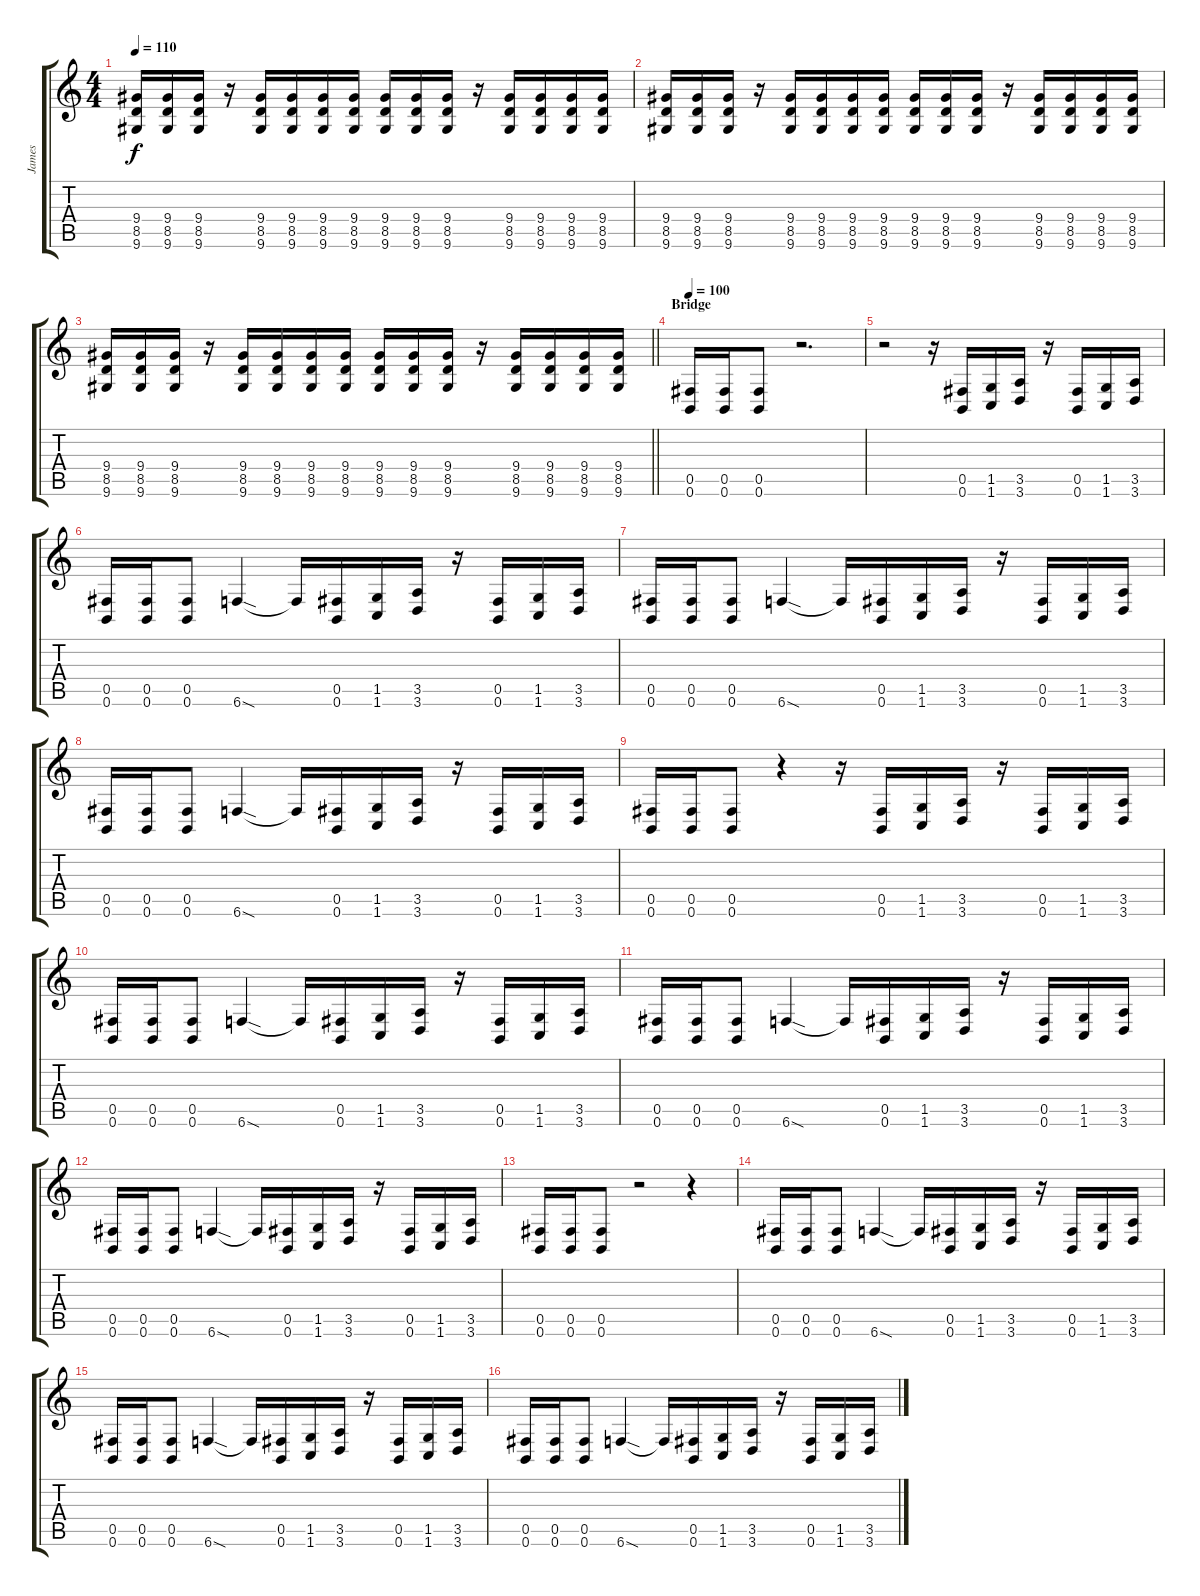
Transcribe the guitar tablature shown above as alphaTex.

\track ("James" "James") {instrument distortionguitar}
\staff {score tabs}
\tuning (Db4 Ab3 E3 B2 Gb2 B1) {hide}
\ts (4 4)
\tempo 110
\clef g2
\ks c
(9.4 8.5 9.6).16{dy f} (9.4 8.5 9.6).16 (9.4 8.5 9.6).16 r.16 (9.4 8.5 9.6).16 (9.4 8.5 9.6).16 (9.4 8.5 9.6).16 (9.4 8.5 9.6).16 (9.4 8.5 9.6).16 (9.4 8.5 9.6).16 (9.4 8.5 9.6).16 r.16 (9.4 8.5 9.6).16 (9.4 8.5 9.6).16 (9.4 8.5 9.6).16 (9.4 8.5 9.6).16 |
(9.4 8.5 9.6).16 (9.4 8.5 9.6).16 (9.4 8.5 9.6).16 r.16 (9.4 8.5 9.6).16 (9.4 8.5 9.6).16 (9.4 8.5 9.6).16 (9.4 8.5 9.6).16 (9.4 8.5 9.6).16 (9.4 8.5 9.6).16 (9.4 8.5 9.6).16 r.16 (9.4 8.5 9.6).16 (9.4 8.5 9.6).16 (9.4 8.5 9.6).16 (9.4 8.5 9.6).16 |
\barLineRight lightlight
(9.4 8.5 9.6).16 (9.4 8.5 9.6).16 (9.4 8.5 9.6).16 r.16 (9.4 8.5 9.6).16 (9.4 8.5 9.6).16 (9.4 8.5 9.6).16 (9.4 8.5 9.6).16 (9.4 8.5 9.6).16 (9.4 8.5 9.6).16 (9.4 8.5 9.6).16 r.16 (9.4 8.5 9.6).16 (9.4 8.5 9.6).16 (9.4 8.5 9.6).16 (9.4 8.5 9.6).16 |
\section ("" "Bridge")
\tempo 100
(0.5 0.6).16 (0.5 0.6).16 (0.5 0.6).8 r.2{d} |
r.2 r.16 (0.5 0.6).16 (1.5 1.6).16 (3.5 3.6).16 r.16 (0.5 0.6).16 (1.5 1.6).16 (3.5 3.6).16 |
(0.5 0.6).16 (0.5 0.6).16 (0.5 0.6).8 6.6{sod}.4 6.6{t}.16 (0.5 0.6).16 (1.5 1.6).16 (3.5 3.6).16 r.16 (0.5 0.6).16 (1.5 1.6).16 (3.5 3.6).16 |
(0.5 0.6).16 (0.5 0.6).16 (0.5 0.6).8 6.6{sod}.4 6.6{t}.16 (0.5 0.6).16 (1.5 1.6).16 (3.5 3.6).16 r.16 (0.5 0.6).16 (1.5 1.6).16 (3.5 3.6).16 |
(0.5 0.6).16 (0.5 0.6).16 (0.5 0.6).8 6.6{sod}.4 6.6{t}.16 (0.5 0.6).16 (1.5 1.6).16 (3.5 3.6).16 r.16 (0.5 0.6).16 (1.5 1.6).16 (3.5 3.6).16 |
(0.5 0.6).16 (0.5 0.6).16 (0.5 0.6).8 r.4 r.16 (0.5 0.6).16 (1.5 1.6).16 (3.5 3.6).16 r.16 (0.5 0.6).16 (1.5 1.6).16 (3.5 3.6).16 |
(0.5 0.6).16 (0.5 0.6).16 (0.5 0.6).8 6.6{sod}.4 6.6{t}.16 (0.5 0.6).16 (1.5 1.6).16 (3.5 3.6).16 r.16 (0.5 0.6).16 (1.5 1.6).16 (3.5 3.6).16 |
(0.5 0.6).16 (0.5 0.6).16 (0.5 0.6).8 6.6{sod}.4 6.6{t}.16 (0.5 0.6).16 (1.5 1.6).16 (3.5 3.6).16 r.16 (0.5 0.6).16 (1.5 1.6).16 (3.5 3.6).16 |
(0.5 0.6).16 (0.5 0.6).16 (0.5 0.6).8 6.6{sod}.4 6.6{t}.16 (0.5 0.6).16 (1.5 1.6).16 (3.5 3.6).16 r.16 (0.5 0.6).16 (1.5 1.6).16 (3.5 3.6).16 |
(0.5 0.6).16 (0.5 0.6).16 (0.5 0.6).8 r.2 r.4 |
(0.5 0.6).16 (0.5 0.6).16 (0.5 0.6).8 6.6{sod}.4 6.6{t}.16 (0.5 0.6).16 (1.5 1.6).16 (3.5 3.6).16 r.16 (0.5 0.6).16 (1.5 1.6).16 (3.5 3.6).16 |
(0.5 0.6).16 (0.5 0.6).16 (0.5 0.6).8 6.6{sod}.4 6.6{t}.16 (0.5 0.6).16 (1.5 1.6).16 (3.5 3.6).16 r.16 (0.5 0.6).16 (1.5 1.6).16 (3.5 3.6).16 |
(0.5 0.6).16 (0.5 0.6).16 (0.5 0.6).8 6.6{sod}.4 6.6{t}.16 (0.5 0.6).16 (1.5 1.6).16 (3.5 3.6).16 r.16 (0.5 0.6).16 (1.5 1.6).16 (3.5 3.6).16
